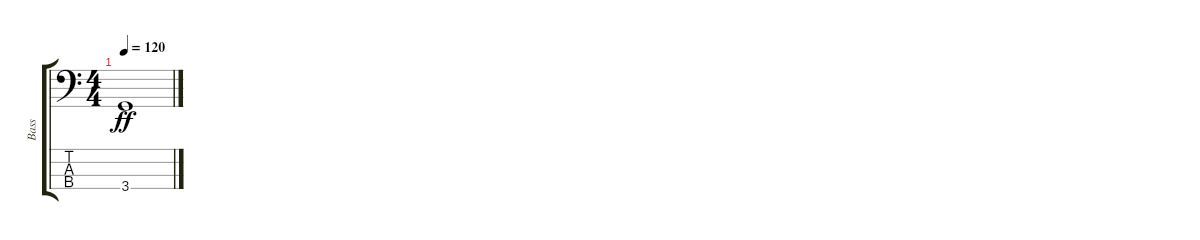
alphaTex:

\track ("Bass" "Bass") {instrument electricbassfinger}
\staff {score tabs}
\tuning (G2 D2 A1 E1) {hide}
\ts (4 4)
\tempo 120
\clef f4
\ks c
3.4.1{dy ff}
